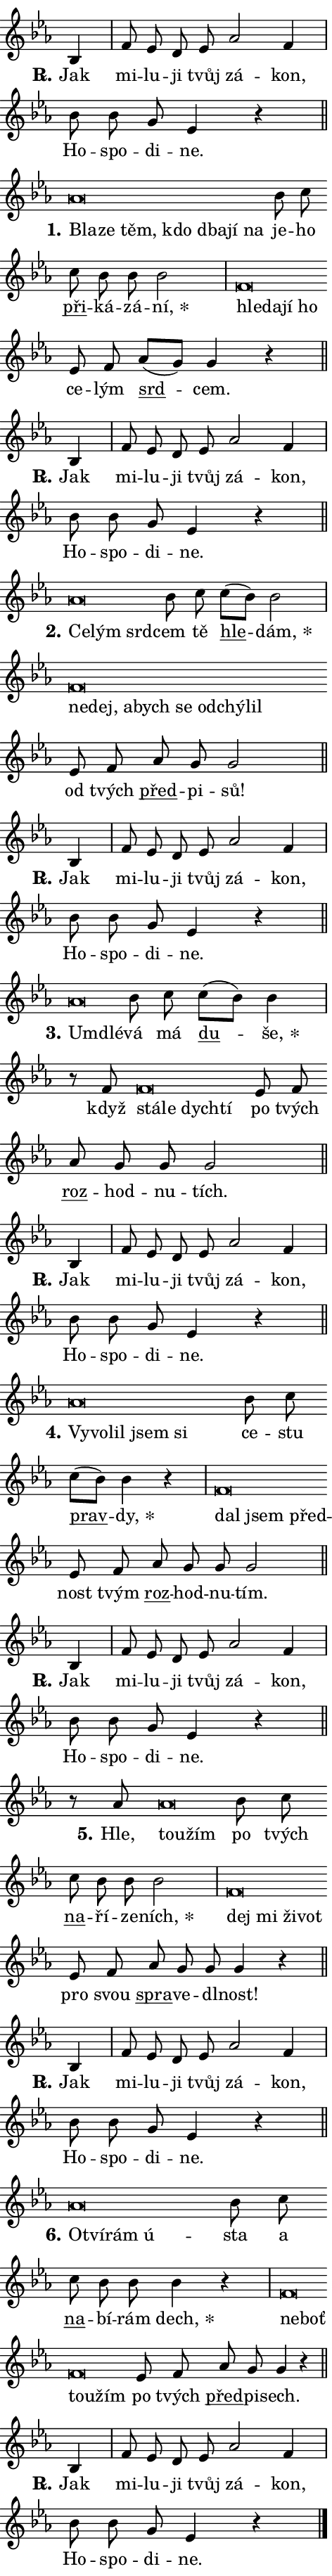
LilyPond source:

\version "2.24.0"
\header { tagline = "" }
\paper {
  indent = 0\cm
  top-margin = 0\cm
  right-margin = 0.13\cm % to fit lyric hyphens
  bottom-margin = 0\cm
  left-margin = 0\cm
  paper-width = 8\cm
  page-breaking = #ly:one-page-breaking
  system-system-spacing.basic-distance = #11
  score-system-spacing.basic-distance = #11
  ragged-last = ##f
}


%% Author: Thomas Morley
%% https://lists.gnu.org/archive/html/lilypond-user/2020-05/msg00002.html
#(define (line-position grob)
"Returns position of @var[grob} in current system:
   @code{'start}, if at first time-step
   @code{'end}, if at last time-step
   @code{'middle} otherwise
"
  (let* ((col (ly:item-get-column grob))
         (ln (ly:grob-object col 'left-neighbor))
         (rn (ly:grob-object col 'right-neighbor))
         (col-to-check-left (if (ly:grob? ln) ln col))
         (col-to-check-right (if (ly:grob? rn) rn col))
         (break-dir-left
           (and
             (ly:grob-property col-to-check-left 'non-musical #f)
             (ly:item-break-dir col-to-check-left)))
         (break-dir-right
           (and
             (ly:grob-property col-to-check-right 'non-musical #f)
             (ly:item-break-dir col-to-check-right))))
        (cond ((eqv? 1 break-dir-left) 'start)
              ((eqv? -1 break-dir-right) 'end)
              (else 'middle))))

#(define (tranparent-at-line-position vctor)
  (lambda (grob)
  "Relying on @code{line-position} select the relevant enry from @var{vctor}.
Used to determine transparency,"
    (case (line-position grob)
      ((end) (not (vector-ref vctor 0)))
      ((middle) (not (vector-ref vctor 1)))
      ((start) (not (vector-ref vctor 2))))))

noteHeadBreakVisibility =
#(define-music-function (break-visibility)(vector?)
"Makes @code{NoteHead}s transparent relying on @var{break-visibility}"
#{
  \override NoteHead.transparent =
    #(tranparent-at-line-position break-visibility)
#})

#(define delete-ledgers-for-transparent-note-heads
  (lambda (grob)
    "Reads whether a @code{NoteHead} is transparent.
If so this @code{NoteHead} is removed from @code{'note-heads} from
@var{grob}, which is supposed to be @code{LedgerLineSpanner}.
As a result ledgers are not printed for this @code{NoteHead}"
    (let* ((nhds-array (ly:grob-object grob 'note-heads))
           (nhds-list
             (if (ly:grob-array? nhds-array)
                 (ly:grob-array->list nhds-array)
                 '()))
           ;; Relies on the transparent-property being done before
           ;; Staff.LedgerLineSpanner.after-line-breaking is executed.
           ;; This is fragile ...
           (to-keep
             (remove
               (lambda (nhd)
                 (ly:grob-property nhd 'transparent #f))
               nhds-list)))
      ;; TODO find a better method to iterate over grob-arrays, similiar
      ;; to filter/remove etc for lists
      ;; For now rebuilt from scratch
      (set! (ly:grob-object grob 'note-heads)  '())
      (for-each
        (lambda (nhd)
          (ly:pointer-group-interface::add-grob grob 'note-heads nhd))
        to-keep))))

squashNotes = {
  \override NoteHead.X-extent = #'(-0.2 . 0.2)
  \override NoteHead.Y-extent = #'(-0.75 . 0)
  \override NoteHead.stencil =
    #(lambda (grob)
       (let ((pos (ly:grob-property grob 'staff-position)))
         (begin
           (if (< pos -7) (display "ERROR: Lower brevis then expected\n") (display ""))
           (if (<= pos -6) ly:text-interface::print ly:note-head::print))))
}
unSquashNotes = {
  \revert NoteHead.X-extent
  \revert NoteHead.Y-extent
  \revert NoteHead.stencil
}

hideNotes = \noteHeadBreakVisibility #begin-of-line-visible
unHideNotes = \noteHeadBreakVisibility #all-visible

% work-around for resetting accidentals
% https://lilypond.org/doc/v2.23/Documentation/notation/displaying-rhythms#unmetered-music
cadenzaMeasure = {
  \cadenzaOff
  \partial 1024 s1024
  \cadenzaOn
}

#(define-markup-command (accent layout props text) (markup?)
  "Underline accented syllable"
  (interpret-markup layout props
    #{\markup \override #'(offset . 4.3) \underline { #text }#}))

responsum = \markup \concat {
  "R" \hspace #-1.05 \path #0.1 #'((moveto 0 0.07) (lineto 0.9 0.8)) \hspace #0.05 "."
}

spaceSize = #0.6828661417322834 % exact space size for TeX Gyre Schola

\layout {
  \context {
    \Staff
    \remove "Time_signature_engraver"
    \override LedgerLineSpanner.after-line-breaking = #delete-ledgers-for-transparent-note-heads
  }
  \context {
    \Lyrics {
      \override LyricSpace.minimum-distance = \spaceSize
      \override LyricText.font-name = #"TeX Gyre Schola"
      \override LyricText.font-size = 1
      \override StanzaNumber.font-name = #"TeX Gyre Schola Bold"
      \override StanzaNumber.font-size = 1
    }
  }
  \context {
    \Score 
    \override NoteHead.text =
      #(lambda (grob) 
        (let ((pos (ly:grob-property grob 'staff-position)))
          #{\markup {
            \combine
              \halign #-0.55 \raise #(if (= pos -6) 0 0.5) \override #'(thickness . 2) \draw-line #'(3.2 . 0)
              \musicglyph "noteheads.sM1"
          }#}))
  }
}

% magnetic-lyrics.ily
%
%   written by
%     Jean Abou Samra <jean@abou-samra.fr>
%     Werner Lemberg <wl@gnu.org>
%
%   adapted by
%     Jiri Hon <jiri.hon@gmail.com>
%
% Version 2022-Apr-15

% https://www.mail-archive.com/lilypond-user@gnu.org/msg149350.html

#(define (Left_hyphen_pointer_engraver context)
   "Collect syllable-hyphen-syllable occurrences in lyrics and store
them in properties.  This engraver only looks to the left.  For
example, if the lyrics input is @code{foo -- bar}, it does the
following.

@itemize @bullet
@item
Set the @code{text} property of the @code{LyricHyphen} grob between
@q{foo} and @q{bar} to @code{foo}.

@item
Set the @code{left-hyphen} property of the @code{LyricText} grob with
text @q{foo} to the @code{LyricHyphen} grob between @q{foo} and
@q{bar}.
@end itemize

Use this auxiliary engraver in combination with the
@code{lyric-@/text::@/apply-@/magnetic-@/offset!} hook."
   (let ((hyphen #f)
         (text #f))
     (make-engraver
      (acknowledgers
       ((lyric-syllable-interface engraver grob source-engraver)
        (set! text grob)))
      (end-acknowledgers
       ((lyric-hyphen-interface engraver grob source-engraver)
        ;(when (not (grob::has-interface grob 'lyric-space-interface))
          (set! hyphen grob)));)
      ((stop-translation-timestep engraver)
       (when (and text hyphen)
         (ly:grob-set-object! text 'left-hyphen hyphen))
       (set! text #f)
       (set! hyphen #f)))))

#(define (lyric-text::apply-magnetic-offset! grob)
   "If the space between two syllables is less than the value in
property @code{LyricText@/.details@/.squash-threshold}, move the right
syllable to the left so that it gets concatenated with the left
syllable.

Use this function as a hook for
@code{LyricText@/.after-@/line-@/breaking} if the
@code{Left_@/hyphen_@/pointer_@/engraver} is active."
   (let ((hyphen (ly:grob-object grob 'left-hyphen #f)))
     (when hyphen
       (let ((left-text (ly:spanner-bound hyphen LEFT)))
         (when (grob::has-interface left-text 'lyric-syllable-interface)
           (let* ((common (ly:grob-common-refpoint grob left-text X))
                  (this-x-ext (ly:grob-extent grob common X))
                  (left-x-ext
                   (begin
                     ;; Trigger magnetism for left-text.
                     (ly:grob-property left-text 'after-line-breaking)
                     (ly:grob-extent left-text common X)))
                  ;; `delta` is the gap width between two syllables.
                  (delta (- (interval-start this-x-ext)
                            (interval-end left-x-ext)))
                  (details (ly:grob-property grob 'details))
                  (threshold (assoc-get 'squash-threshold details 0.2)))
             (when (< delta threshold)
               (let* (;; We have to manipulate the input text so that
                      ;; ligatures crossing syllable boundaries are not
                      ;; disabled.  For languages based on the Latin
                      ;; script this is essentially a beautification.
                      ;; However, for non-Western scripts it can be a
                      ;; necessity.
                      (lt (ly:grob-property left-text 'text))
                      (rt (ly:grob-property grob 'text))
                      (is-space (grob::has-interface hyphen 'lyric-space-interface))
                      (space (if is-space " " ""))
                      (extra-delta (if is-space spaceSize 0))
                      ;; Append new syllable.
                      (ltrt-space (if (and (string? lt) (string? rt))
                                (string-append lt space rt)
                                (make-concat-markup (list lt space rt))))
                      ;; Right-align `ltrt` to the right side.
                      (ltrt-space-markup (grob-interpret-markup
                               grob
                               (make-translate-markup
                                (cons (interval-length this-x-ext) 0)
                                (make-right-align-markup ltrt-space)))))
                 (begin
                   ;; Don't print `left-text`.
                   (ly:grob-set-property! left-text 'stencil #f)
                   ;; Set text and stencil (which holds all collected
                   ;; syllables so far) and shift it to the left.
                   (ly:grob-set-property! grob 'text ltrt-space)
                   (ly:grob-set-property! grob 'stencil ltrt-space-markup)
                   (ly:grob-translate-axis! grob (- (- delta extra-delta)) X))))))))))


#(define (lyric-hyphen::displace-bounds-first grob)
   ;; Make very sure this callback isn't triggered too early.
   (let ((left (ly:spanner-bound grob LEFT))
         (right (ly:spanner-bound grob RIGHT)))
     (ly:grob-property left 'after-line-breaking)
     (ly:grob-property right 'after-line-breaking)
     (ly:lyric-hyphen::print grob)))

squashThreshold = #0.4

\layout {
  \context {
    \Lyrics
    \consists #Left_hyphen_pointer_engraver
    \override LyricText.after-line-breaking =
      #lyric-text::apply-magnetic-offset!
    \override LyricHyphen.stencil = #lyric-hyphen::displace-bounds-first
    \override LyricText.details.squash-threshold = \squashThreshold
    \override LyricHyphen.minimum-distance = 0
    \override LyricHyphen.minimum-length = \squashThreshold
  }
}

squashText = \override LyricText.details.squash-threshold = 9999
unSquashText = \override LyricText.details.squash-threshold = \squashThreshold

leftText = \override LyricText.self-alignment-X = #LEFT
unLeftText = \revert LyricText.self-alignment-X

starOffset = #(lambda (grob) 
                (let ((x_offset (ly:self-alignment-interface::aligned-on-x-parent grob)))
                  (if (= x_offset 0) 0 (+ x_offset 1.2))))

star = #(define-music-function (syllable)(string?)
"Append star separator at the end of a syllable"
#{
  \once \override LyricText.X-offset = #starOffset
  \lyricmode { \markup {
    #syllable
    \override #'((font-name . "TeX Gyre Schola Bold")) \hspace #0.2 \lower #0.65 \larger "*"
  } }
#})

starAccent = #(define-music-function (syllable)(string?)
"Append star separator at the end of a syllable and make accent"
#{
  \once \override LyricText.X-offset = #starOffset
  \lyricmode { \markup {
    \accent #syllable
    \override #'((font-name . "TeX Gyre Schola Bold")) \hspace #0.2 \lower #0.65 \larger "*"
  } }
#})

breath = #(define-music-function (syllable)(string?)
"Append breathing indicator at the end of a syllable"
#{
  \lyricmode { \markup { #syllable "+" } }
#})

optionalBreath = #(define-music-function (syllable)(string?)
"Append optional breathing indicator at the end of a syllable"
#{
  \lyricmode { \markup { #syllable "(+)" } }
#})


\score {
    <<
        \new Voice = "melody" { \cadenzaOn \key es \major \relative { bes4 \cadenzaMeasure \bar "|" f'8 es d es \bar "" as2 f4 \cadenzaMeasure \bar "|" bes8 bes g es4 r \cadenzaMeasure \bar "||" \break } }
        \new Lyrics \lyricsto "melody" { \lyricmode { \set stanza = \responsum
Jak mi -- lu -- ji tvůj zá -- kon, Ho -- spo -- di -- ne. } }
    >>
    \layout {}
}

\score {
    <<
        \new Voice = "melody" { \cadenzaOn \key es \major \relative { \squashNotes as'\breve*1/16 \hideNotes \breve*1/16 \bar "" \breve*1/16 \bar "" \breve*1/16 \bar "" \breve*1/16 \bar "" \breve*1/16 \breve*1/16 \bar "" \unHideNotes \unSquashNotes bes8 c \bar "" c bes bes bes2 \cadenzaMeasure \bar "|" \squashNotes f\breve*1/16 \hideNotes \breve*1/16 \bar "" \breve*1/16 \breve*1/16 \bar "" \unHideNotes \unSquashNotes es8 f \bar "" as[( g)] g4 r \cadenzaMeasure \bar "||" \break } }
        \new Lyrics \lyricsto "melody" { \lyricmode { \set stanza = "1."
\leftText Bla -- \squashText ze těm, kdo dba -- jí na \unLeftText \unSquashText je -- ho \markup \accent při -- ká -- zá -- \star ní, \leftText hle -- \squashText da -- jí ho \unLeftText \unSquashText ce -- lým \markup \accent srd -- cem. } }
    >>
    \layout {}
}

\score {
    <<
        \new Voice = "melody" { \cadenzaOn \key es \major \relative { bes4 \cadenzaMeasure \bar "|" f'8 es d es \bar "" as2 f4 \cadenzaMeasure \bar "|" bes8 bes g es4 r \cadenzaMeasure \bar "||" \break } }
        \new Lyrics \lyricsto "melody" { \lyricmode { \set stanza = \responsum
Jak mi -- lu -- ji tvůj zá -- kon, Ho -- spo -- di -- ne. } }
    >>
    \layout {}
}

\score {
    <<
        \new Voice = "melody" { \cadenzaOn \key es \major \relative { \squashNotes as'\breve*1/16 \hideNotes \breve*1/16 \breve*1/16 \bar "" \unHideNotes \unSquashNotes bes8 c \bar "" c[( bes)] bes2 \cadenzaMeasure \bar "|" \squashNotes f\breve*1/16 \hideNotes \breve*1/16 \bar "" \breve*1/16 \bar "" \breve*1/16 \bar "" \breve*1/16 \bar "" \breve*1/16 \bar "" \breve*1/16 \breve*1/16 \bar "" \unHideNotes \unSquashNotes es8 f \bar "" as g g2 \cadenzaMeasure \bar "||" \break } }
        \new Lyrics \lyricsto "melody" { \lyricmode { \set stanza = "2."
\leftText Ce -- \squashText lým srd -- \unLeftText \unSquashText cem tě \markup \accent hle -- \star dám, \leftText ne -- \squashText dej, a -- bych se od -- chý -- lil \unLeftText \unSquashText od tvých \markup \accent před -- pi -- sů! } }
    >>
    \layout {}
}

\score {
    <<
        \new Voice = "melody" { \cadenzaOn \key es \major \relative { bes4 \cadenzaMeasure \bar "|" f'8 es d es \bar "" as2 f4 \cadenzaMeasure \bar "|" bes8 bes g es4 r \cadenzaMeasure \bar "||" \break } }
        \new Lyrics \lyricsto "melody" { \lyricmode { \set stanza = \responsum
Jak mi -- lu -- ji tvůj zá -- kon, Ho -- spo -- di -- ne. } }
    >>
    \layout {}
}

\score {
    <<
        \new Voice = "melody" { \cadenzaOn \key es \major \relative { \squashNotes as'\breve*1/16 \hideNotes \breve*1/16 \bar "" \unHideNotes \unSquashNotes bes8 c \bar "" c[( bes)] bes4 \cadenzaMeasure \bar "|" r8 f8 \squashNotes f\breve*1/16 \hideNotes \breve*1/16 \bar "" \breve*1/16 \breve*1/16 \bar "" \unHideNotes \unSquashNotes es8 f \bar "" as g g g2 \cadenzaMeasure \bar "||" \break } }
        \new Lyrics \lyricsto "melody" { \lyricmode { \set stanza = "3."
\leftText Um -- \squashText dlé -- \unLeftText \unSquashText vá má \markup \accent du -- \star še, když \leftText stá -- \squashText le dych -- tí \unLeftText \unSquashText po tvých \markup \accent roz -- hod -- nu -- tích. } }
    >>
    \layout {}
}

\score {
    <<
        \new Voice = "melody" { \cadenzaOn \key es \major \relative { bes4 \cadenzaMeasure \bar "|" f'8 es d es \bar "" as2 f4 \cadenzaMeasure \bar "|" bes8 bes g es4 r \cadenzaMeasure \bar "||" \break } }
        \new Lyrics \lyricsto "melody" { \lyricmode { \set stanza = \responsum
Jak mi -- lu -- ji tvůj zá -- kon, Ho -- spo -- di -- ne. } }
    >>
    \layout {}
}

\score {
    <<
        \new Voice = "melody" { \cadenzaOn \key es \major \relative { \squashNotes as'\breve*1/16 \hideNotes \breve*1/16 \bar "" \breve*1/16 \bar "" \breve*1/16 \breve*1/16 \bar "" \unHideNotes \unSquashNotes bes8 c \bar "" c[( bes)] bes4 r \cadenzaMeasure \bar "|" \squashNotes f\breve*1/16 \hideNotes \breve*1/16 \breve*1/16 \bar "" \unHideNotes \unSquashNotes es8 f \bar "" as g g g2 \cadenzaMeasure \bar "||" \break } }
        \new Lyrics \lyricsto "melody" { \lyricmode { \set stanza = "4."
\leftText Vy -- \squashText vo -- lil jsem si \unLeftText \unSquashText ce -- stu \markup \accent prav -- \star dy, \leftText dal \squashText jsem před -- \unLeftText \unSquashText nost tvým \markup \accent roz -- hod -- nu -- tím. } }
    >>
    \layout {}
}

\score {
    <<
        \new Voice = "melody" { \cadenzaOn \key es \major \relative { bes4 \cadenzaMeasure \bar "|" f'8 es d es \bar "" as2 f4 \cadenzaMeasure \bar "|" bes8 bes g es4 r \cadenzaMeasure \bar "||" \break } }
        \new Lyrics \lyricsto "melody" { \lyricmode { \set stanza = \responsum
Jak mi -- lu -- ji tvůj zá -- kon, Ho -- spo -- di -- ne. } }
    >>
    \layout {}
}

\score {
    <<
        \new Voice = "melody" { \cadenzaOn \key es \major \relative { r8 as'8 \squashNotes as\breve*1/16 \hideNotes \breve*1/16 \bar "" \unHideNotes \unSquashNotes bes8 c \bar "" c bes bes bes2 \cadenzaMeasure \bar "|" \squashNotes f\breve*1/16 \hideNotes \breve*1/16 \bar "" \breve*1/16 \breve*1/16 \bar "" \unHideNotes \unSquashNotes es8 f \bar "" as g g g4 r \cadenzaMeasure \bar "||" \break } }
        \new Lyrics \lyricsto "melody" { \lyricmode { \set stanza = "5."
Hle, \leftText tou -- \squashText žím \unLeftText \unSquashText po tvých \markup \accent na -- ří -- ze -- \star ních, \leftText dej \squashText mi ži -- vot \unLeftText \unSquashText pro svou \markup \accent spra -- ve -- dl -- nost! } }
    >>
    \layout {}
}

\score {
    <<
        \new Voice = "melody" { \cadenzaOn \key es \major \relative { bes4 \cadenzaMeasure \bar "|" f'8 es d es \bar "" as2 f4 \cadenzaMeasure \bar "|" bes8 bes g es4 r \cadenzaMeasure \bar "||" \break } }
        \new Lyrics \lyricsto "melody" { \lyricmode { \set stanza = \responsum
Jak mi -- lu -- ji tvůj zá -- kon, Ho -- spo -- di -- ne. } }
    >>
    \layout {}
}

\score {
    <<
        \new Voice = "melody" { \cadenzaOn \key es \major \relative { \squashNotes as'\breve*1/16 \hideNotes \breve*1/16 \bar "" \breve*1/16 \breve*1/16 \bar "" \unHideNotes \unSquashNotes bes8 c \bar "" c bes bes bes4 r \cadenzaMeasure \bar "|" \squashNotes f\breve*1/16 \hideNotes \breve*1/16 \bar "" \breve*1/16 \breve*1/16 \bar "" \unHideNotes \unSquashNotes es8 f \bar "" as g g4 r \cadenzaMeasure \bar "||" \break } }
        \new Lyrics \lyricsto "melody" { \lyricmode { \set stanza = "6."
\leftText O -- \squashText tví -- rám ú -- \unLeftText \unSquashText sta a \markup \accent na -- bí -- rám \star dech, \leftText ne -- \squashText boť tou -- žím \unLeftText \unSquashText po tvých \markup \accent před -- pi -- sech. } }
    >>
    \layout {}
}

\score {
    <<
        \new Voice = "melody" { \cadenzaOn \key es \major \relative { bes4 \cadenzaMeasure \bar "|" f'8 es d es \bar "" as2 f4 \cadenzaMeasure \bar "|" bes8 bes g es4 r \cadenzaMeasure \bar "||" \break } \bar "|." }
        \new Lyrics \lyricsto "melody" { \lyricmode { \set stanza = \responsum
Jak mi -- lu -- ji tvůj zá -- kon, Ho -- spo -- di -- ne. } }
    >>
    \layout {}
}
